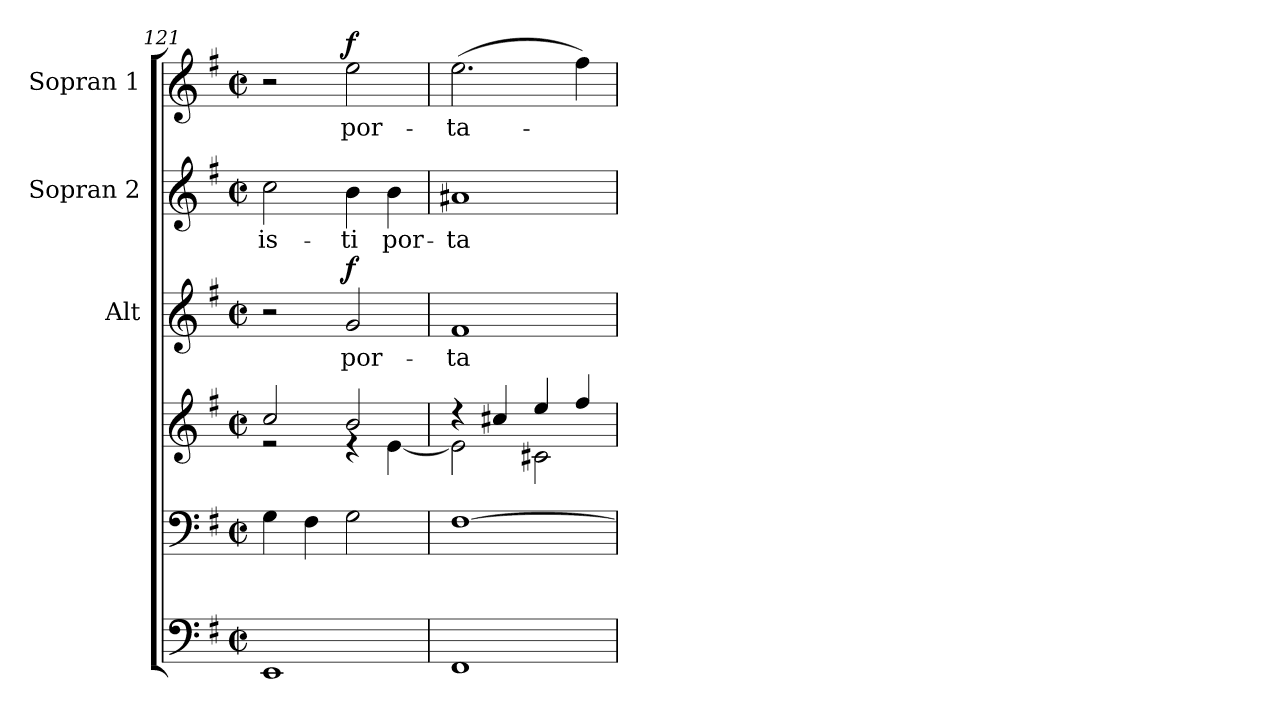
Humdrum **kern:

**kern	**kern	**kern	**kern	**text	**dynam	**kern	**text	**kern	**text	**dynam
*part5	*part4	*part4	*part3	*part3	*part3	*part2	*part2	*part1	*part1	*part1
*staff6	*staff5	*staff4	*staff3	*staff3	*staff3	*staff2	*staff2	*staff1	*staff1	*staff1
*	*	*	*I"Alt	*	*	*I"Sopran 2	*	*I"Sopran 1	*	*
*	*	*	*I'A.	*	*	*I'S. 2	*	*I'S. 1	*	*
*clefF4	*clefF4	*clefG2	*clefG2	*	*	*clefG2	*	*clefG2	*	*
*k[f#]	*k[f#]	*k[f#]	*k[f#]	*	*	*k[f#]	*	*k[f#]	*	*
*G:	*G:	*G:	*G:	*	*	*G:	*	*G:	*	*
*M2/2	*M2/2	*M2/2	*M2/2	*	*	*M2/2	*	*M2/2	*	*
*met(c|)	*met(c|)	*met(c|)	*met(c|)	*	*	*met(c|)	*	*met(c|)	*	*
=121	=121	=121	=121	=121	=121	=121	=121	=121	=121	=121
*	*	*^	*	*	*	*	*	*	*	*
!	!	!	!	!	!	!	!	!LO:LY:b	!	!	!
1EE	4G\	2cc/	2re	2r	.	.	2cc\	-is-	2r	.	.
.	4F#\	.	.	.	.	.	.	.	.	.	.
!	!	!	!	!	!LO:LY:b	!LO:DY:a	!	!LO:LY:b	!	!LO:LY:b	!LO:DY:a
.	2G\	2b/	4rd	2g/	por-	f	4b\	-ti	2ee\	por-	f
!	!	!	!	!	!	!	!	!LO:LY:b	!	!	!
.	.	.	[<4e\	.	.	.	4b\	por-	.	.	.
=122	=122	=122	=122	=122	=122	=122	=122	=122	=122	=122	=122
!	!	!	!	!	!LO:LY:b	!	!	!LO:LY:b	!	!LO:LY:b	!
1FF#	[<1F#	4rdd	2e\]	1f#	-ta-	.	1a#X	-ta-	(>2.ee\	-ta-	.
.	.	4cc#X/	.	.	.	.	.	.	.	.	.
.	.	4ee/	2c#X\	.	.	.	.	.	.	.	.
.	.	4ff#/	.	.	.	.	.	.	4ff#\)	.	.
*	*	*v	*v	*	*	*	*	*	*	*	*
=	=	=	=	=	=	=	=	=	=	=
*-	*-	*-	*-	*-	*-	*-	*-	*-	*-	*-
